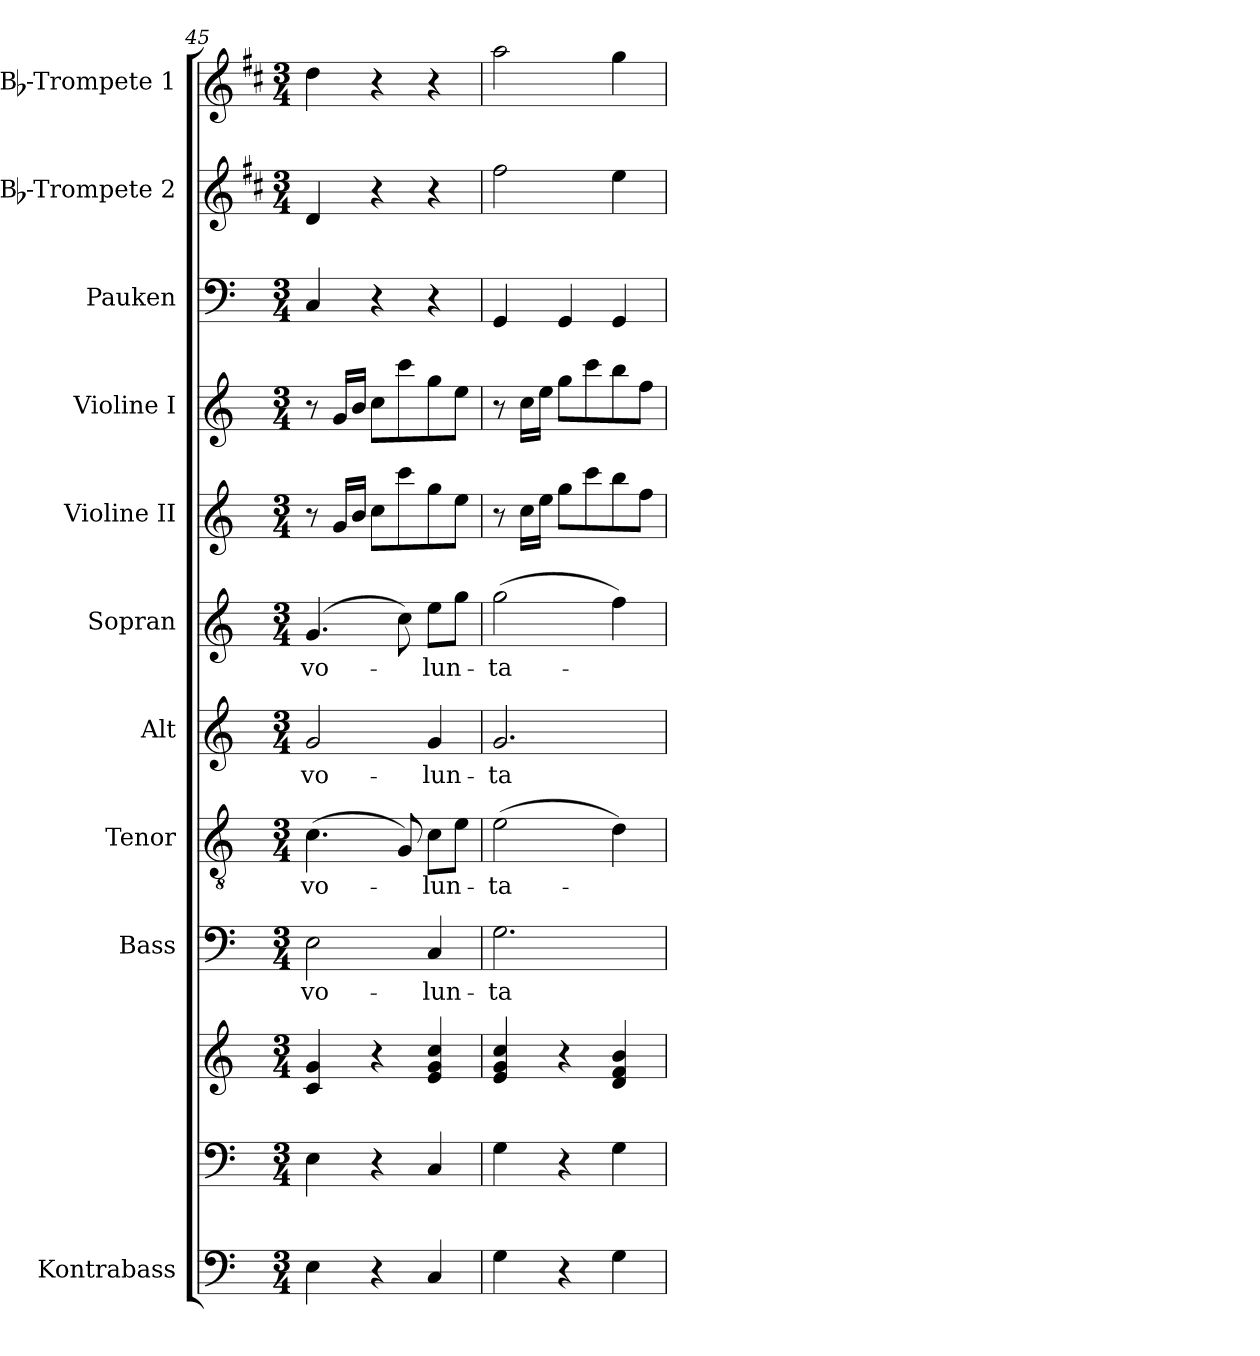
**kern	**kern	**kern	**kern	**text	**kern	**text	**kern	**text	**kern	**text	**kern	**kern	**kern	**kern	**kern
*part11	*part10	*part10	*part9	*part9	*part8	*part8	*part7	*part7	*part6	*part6	*part5	*part4	*part3	*part2	*part1
*staff12	*staff11	*staff10	*staff9	*staff9	*staff8	*staff8	*staff7	*staff7	*staff6	*staff6	*staff5	*staff4	*staff3	*staff2	*staff1
*I"Kontrabass	*	*	*I"Bass	*	*I"Tenor	*	*I"Alt	*	*I"Sopran	*	*I"Violine II	*I"Violine I	*I"Pauken	*I"Bb-Trompete 2	*I"Bb-Trompete 1
*I'Kb.	*	*	*I'B.	*	*I'T.	*	*I'A.	*	*I'S.	*	*I'Vl. II	*I'Vl. I	*I'Pk.	*I'Bb Trp. 2	*I'Bb Trp. 1
!!LO:PB:g=z
*clefF4	*clefF4	*clefG2	*clefF4	*	*clefGv2	*	*clefG2	*	*clefG2	*	*clefG2	*clefG2	*clefF4	*clefG2	*clefG2
*ITrd7c12	*	*	*	*	*	*	*	*	*	*	*	*	*	*ITrd1c2	*ITrd1c2
*k[]	*k[]	*k[]	*k[]	*	*k[]	*	*k[]	*	*k[]	*	*k[]	*k[]	*k[]	*k[]	*k[]
*C:	*C:	*C:	*C:	*	*C:	*	*C:	*	*C:	*	*C:	*C:	*C:	*C:	*C:
*M3/4	*M3/4	*M3/4	*M3/4	*	*M3/4	*	*M3/4	*	*M3/4	*	*M3/4	*M3/4	*M3/4	*M3/4	*M3/4
=45	=45	=45	=45	=45	=45	=45	=45	=45	=45	=45	=45	=45	=45	=45	=45
!	!	!	!	!LO:LY:b	!	!LO:LY:b	!	!LO:LY:b	!	!LO:LY:b	!	!	!	!	!
4EE\	4E\	4c/ 4g/	2E\	vo-	(>4.c\	vo-	2g/	vo-	(4.g/	vo-	8r	8r	4C/	4c/	4cc\
.	.	.	.	.	.	.	.	.	.	.	16g/LL	16g/LL	.	.	.
.	.	.	.	.	.	.	.	.	.	.	16b/JJ	16b/JJ	.	.	.
4r	4r	4r	.	.	.	.	.	.	.	.	8cc\L	8cc\L	4r	4r	4r
.	.	.	.	.	8G/)	.	.	.	8cc\)	.	8ccc\	8ccc\	.	.	.
!	!	!	!	!LO:LY:b	!	!LO:LY:b	!	!LO:LY:b	!	!LO:LY:b	!	!	!	!	!
4CC/	4C/	4e/ 4g/ 4cc/	4C/	-lun-	8c\L	-lun-	4g/	-lun-	8ee\L	-lun-	8gg\	8gg\	4r	4r	4r
.	.	.	.	.	8e\J	.	.	.	8gg\J	.	8ee\J	8ee\J	.	.	.
=46	=46	=46	=46	=46	=46	=46	=46	=46	=46	=46	=46	=46	=46	=46	=46
!	!	!	!	!LO:LY:b	!	!LO:LY:b	!	!LO:LY:b	!	!LO:LY:b	!	!	!	!	!
4GG\	4G\	4e/ 4g/ 4cc/	2.G\	-ta-	(>2e\	-ta-	2.g/	-ta-	(>2gg\	-ta-	8r	8r	4GG/	2ee\	2gg\
.	.	.	.	.	.	.	.	.	.	.	16cc\LL	16cc\LL	.	.	.
.	.	.	.	.	.	.	.	.	.	.	16ee\JJ	16ee\JJ	.	.	.
4r	4r	4r	.	.	.	.	.	.	.	.	8gg\L	8gg\L	4GG/	.	.
.	.	.	.	.	.	.	.	.	.	.	8ccc\	8ccc\	.	.	.
4GG\	4G\	4d/ 4f/ 4b/	.	.	4d\)	.	.	.	4ff\)	.	8bb\	8bb\	4GG/	4dd\	4ff\
.	.	.	.	.	.	.	.	.	.	.	8ff\J	8ff\J	.	.	.
=	=	=	=	=	=	=	=	=	=	=	=	=	=	=	=
*-	*-	*-	*-	*-	*-	*-	*-	*-	*-	*-	*-	*-	*-	*-	*-
